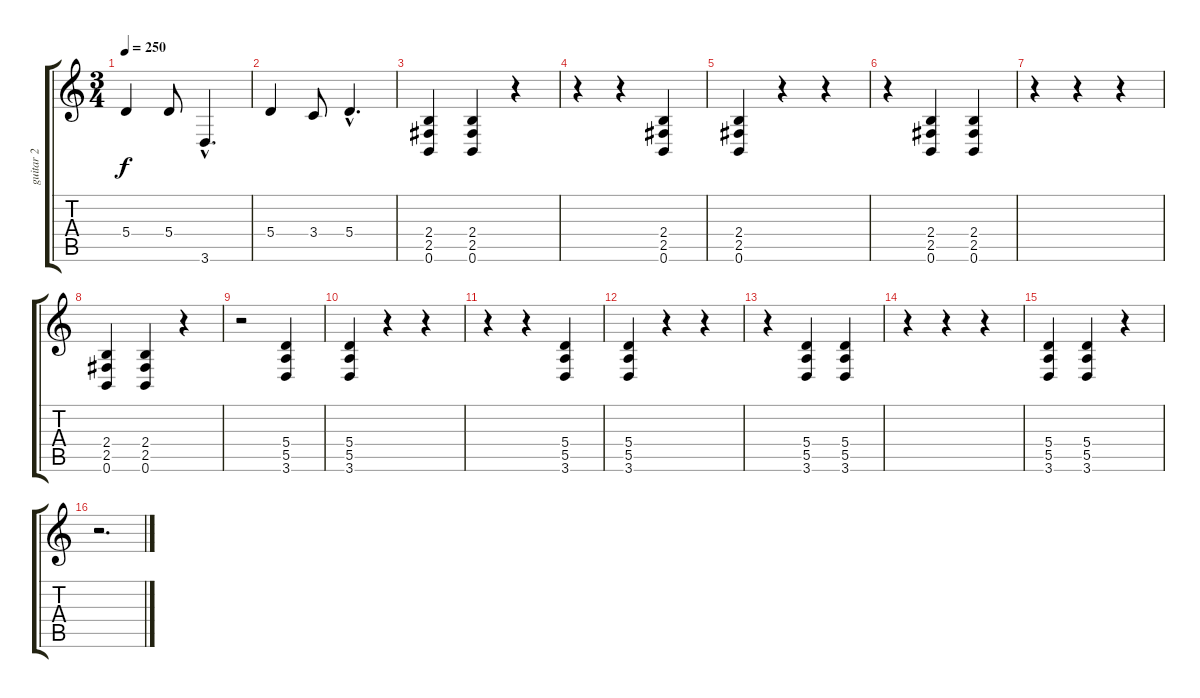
\track ("guitar 2" "guitar 2") {instrument distortionguitar}
\staff {score tabs}
\tuning (B3 Gb3 D3 A2 E2 B1) {hide}
\ts (3 4)
\tempo 250
\clef g2
\ks c
5.4.4{dy f} 5.4.8 3.6{hac}.4{d} |
5.4.4 3.4.8 5.4{hac}.4{d} |
(2.4 2.5 0.6).4 (2.4 2.5 0.6).4 r.4 |
r.4 r.4 (2.4 2.5 0.6).4 |
(2.4 2.5 0.6).4 r.4 r.4 |
r.4 (2.4 2.5 0.6).4 (2.4 2.5 0.6).4 |
r.4 r.4 r.4 |
(2.4 2.5 0.6).4 (2.4 2.5 0.6).4 r.4 |
r.2 (5.4 5.5 3.6).4 |
(5.4 5.5 3.6).4 r.4 r.4 |
r.4 r.4 (5.4 5.5 3.6).4 |
(5.4 5.5 3.6).4 r.4 r.4 |
r.4 (5.4 5.5 3.6).4 (5.4 5.5 3.6).4 |
r.4 r.4 r.4 |
(5.4 5.5 3.6).4 (5.4 5.5 3.6).4 r.4 |
r.2{d}
